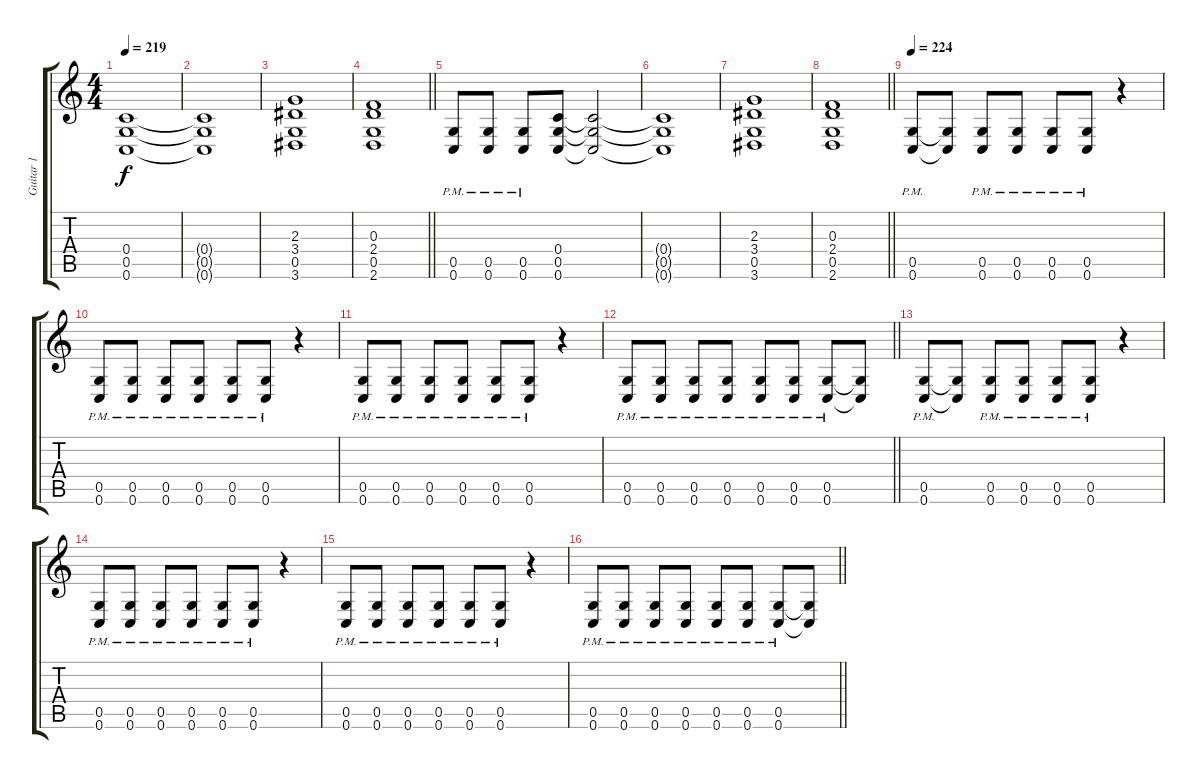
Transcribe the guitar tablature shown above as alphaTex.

\track ("Guitar 1" "Guitar 1") {instrument distortionguitar}
\staff {score tabs}
\tuning (D4 A3 F3 C3 G2 C2) {hide}
\ts (4 4)
\section ("" "")
\tempo 219
\clef g2
\ks c
(0.4 0.5 0.6).1{dy f} |
(0.4{t} 0.5{t} 0.6{t}).1 |
(2.3 3.4 0.5 3.6).1 |
\barLineRight lightlight
(0.3 2.4 0.5 2.6).1 |
(0.5{pm} 0.6{pm}).8 (0.5{pm} 0.6{pm}).8 (0.5{pm} 0.6{pm}).8 (0.4 0.5 0.6).8 (0.4{t} 0.5{t} 0.6{t}).2 |
(0.4{t} 0.5{t} 0.6{t}).1 |
(2.3 3.4 0.5 3.6).1 |
\barLineRight lightlight
(0.3 2.4 0.5 2.6).1 |
\section ("" "")
\tempo 224
(0.5{pm} 0.6{pm}).8 (0.5{t} 0.6{t}).8 (0.5{pm} 0.6{pm}).8 (0.5{pm} 0.6{pm}).8 (0.5{pm} 0.6{pm}).8 (0.5{pm} 0.6{pm}).8 r.4 |
(0.5{pm} 0.6{pm}).8 (0.5{pm} 0.6{pm}).8 (0.5{pm} 0.6{pm}).8 (0.5{pm} 0.6{pm}).8 (0.5{pm} 0.6{pm}).8 (0.5{pm} 0.6{pm}).8 r.4 |
(0.5{pm} 0.6{pm}).8 (0.5{pm} 0.6{pm}).8 (0.5{pm} 0.6{pm}).8 (0.5{pm} 0.6{pm}).8 (0.5{pm} 0.6{pm}).8 (0.5{pm} 0.6{pm}).8 r.4 |
\barLineRight lightlight
(0.5{pm} 0.6{pm}).8 (0.5{pm} 0.6{pm}).8 (0.5{pm} 0.6{pm}).8 (0.5{pm} 0.6{pm}).8 (0.5{pm} 0.6{pm}).8 (0.5{pm} 0.6{pm}).8 (0.5{pm} 0.6{pm}).8 (0.5{t} 0.6{t}).8 |
(0.5{pm} 0.6{pm}).8 (0.5{t} 0.6{t}).8 (0.5{pm} 0.6{pm}).8 (0.5{pm} 0.6{pm}).8 (0.5{pm} 0.6{pm}).8 (0.5{pm} 0.6{pm}).8 r.4 |
(0.5{pm} 0.6{pm}).8 (0.5{pm} 0.6{pm}).8 (0.5{pm} 0.6{pm}).8 (0.5{pm} 0.6{pm}).8 (0.5{pm} 0.6{pm}).8 (0.5{pm} 0.6{pm}).8 r.4 |
(0.5{pm} 0.6{pm}).8 (0.5{pm} 0.6{pm}).8 (0.5{pm} 0.6{pm}).8 (0.5{pm} 0.6{pm}).8 (0.5{pm} 0.6{pm}).8 (0.5{pm} 0.6{pm}).8 r.4 |
\barLineRight lightlight
(0.5{pm} 0.6{pm}).8 (0.5{pm} 0.6{pm}).8 (0.5{pm} 0.6{pm}).8 (0.5{pm} 0.6{pm}).8 (0.5{pm} 0.6{pm}).8 (0.5{pm} 0.6{pm}).8 (0.5{pm} 0.6{pm}).8 (0.5{t} 0.6{t}).8
